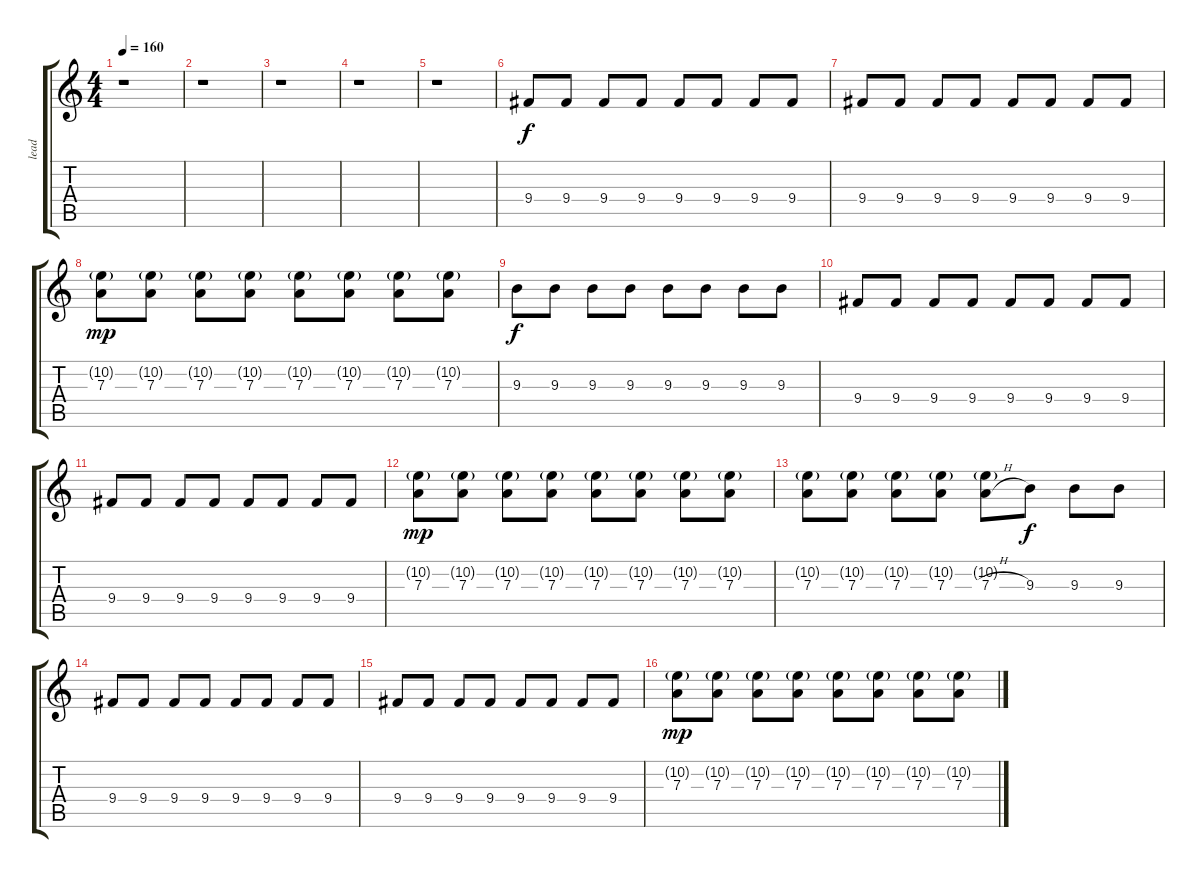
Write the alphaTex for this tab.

\track ("lead" "lead") {instrument overdrivenguitar}
\staff {score tabs}
\tuning (B3 Gb3 D3 A2 E2 B1) {hide}
\ts (4 4)
\tempo 160
\clef g2
\ks c
r.1{dy f} |
r.1 |
r.1 |
r.1 |
r.1 |
9.4.8 9.4.8 9.4.8 9.4.8 9.4.8 9.4.8 9.4.8 9.4.8 |
9.4.8 9.4.8 9.4.8 9.4.8 9.4.8 9.4.8 9.4.8 9.4.8 |
(10.2{g} 7.3).8{dy mp} (10.2{g} 7.3).8 (10.2{g} 7.3).8 (10.2{g} 7.3).8 (10.2{g} 7.3).8 (10.2{g} 7.3).8 (10.2{g} 7.3).8 (10.2{g} 7.3).8 |
9.3.8{dy f} 9.3.8 9.3.8 9.3.8 9.3.8 9.3.8 9.3.8 9.3.8 |
9.4.8 9.4.8 9.4.8 9.4.8 9.4.8 9.4.8 9.4.8 9.4.8 |
9.4.8 9.4.8 9.4.8 9.4.8 9.4.8 9.4.8 9.4.8 9.4.8 |
(10.2{g} 7.3).8{dy mp} (10.2{g} 7.3).8 (10.2{g} 7.3).8 (10.2{g} 7.3).8 (10.2{g} 7.3).8 (10.2{g} 7.3).8 (10.2{g} 7.3).8 (10.2{g} 7.3).8 |
(10.2{g} 7.3).8 (10.2{g} 7.3).8 (10.2{g} 7.3).8 (10.2{g} 7.3).8 (10.2{g} 7.3{h}).8 9.3.8{dy f} 9.3.8 9.3.8 |
9.4.8 9.4.8 9.4.8 9.4.8 9.4.8 9.4.8 9.4.8 9.4.8 |
9.4.8 9.4.8 9.4.8 9.4.8 9.4.8 9.4.8 9.4.8 9.4.8 |
(10.2{g} 7.3).8{dy mp} (10.2{g} 7.3).8 (10.2{g} 7.3).8 (10.2{g} 7.3).8 (10.2{g} 7.3).8 (10.2{g} 7.3).8 (10.2{g} 7.3).8 (10.2{g} 7.3).8
